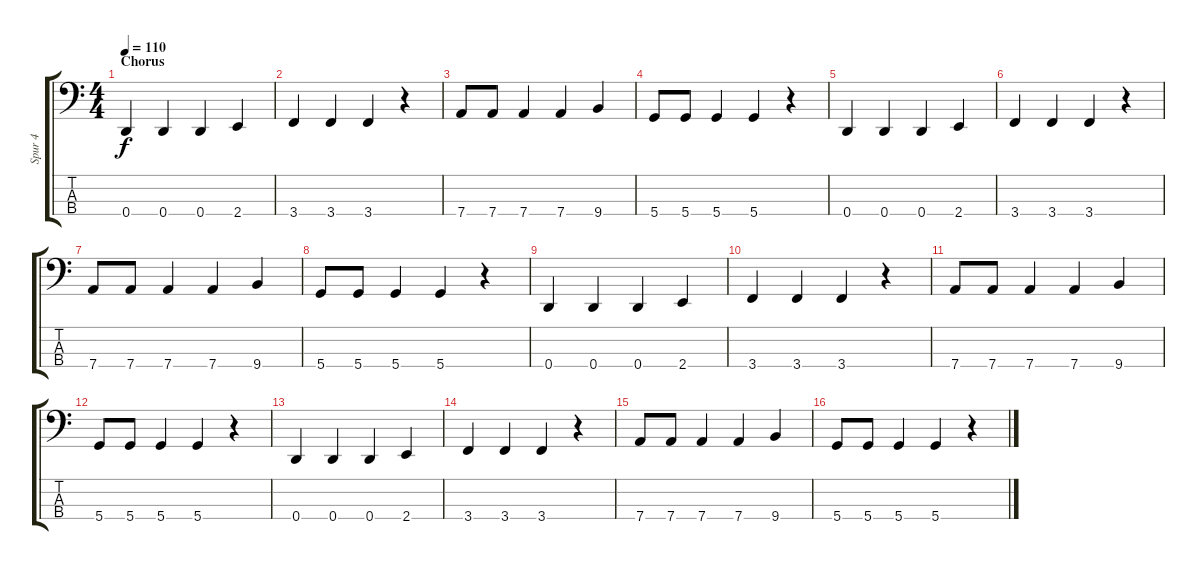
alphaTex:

\track ("Spur 4" "Spur 4") {instrument electricbasspick}
\staff {score tabs}
\tuning (G2 D2 A1 D1) {hide}
\ts (4 4)
\section ("" "Chorus")
\tempo 110
\clef f4
\ks c
0.4.4{dy f} 0.4.4 0.4.4 2.4.4 |
3.4.4 3.4.4 3.4.4 r.4 |
7.4.8 7.4.8 7.4.4 7.4.4 9.4.4 |
5.4.8 5.4.8 5.4.4 5.4.4 r.4 |
0.4.4 0.4.4 0.4.4 2.4.4 |
3.4.4 3.4.4 3.4.4 r.4 |
7.4.8 7.4.8 7.4.4 7.4.4 9.4.4 |
5.4.8 5.4.8 5.4.4 5.4.4 r.4 |
0.4.4 0.4.4 0.4.4 2.4.4 |
3.4.4 3.4.4 3.4.4 r.4 |
7.4.8 7.4.8 7.4.4 7.4.4 9.4.4 |
5.4.8 5.4.8 5.4.4 5.4.4 r.4 |
0.4.4 0.4.4 0.4.4 2.4.4 |
3.4.4 3.4.4 3.4.4 r.4 |
7.4.8 7.4.8 7.4.4 7.4.4 9.4.4 |
5.4.8 5.4.8 5.4.4 5.4.4 r.4
